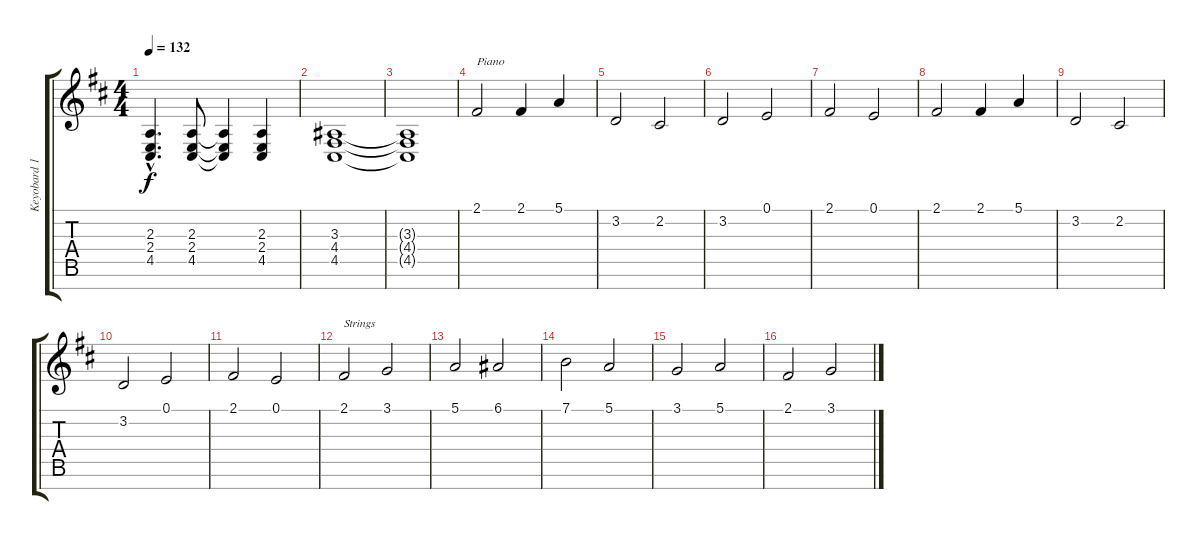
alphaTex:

\track ("Keyobard 1" "Keyobard 1") {instrument synthstrings1}
\staff {score tabs}
\tuning (E4 B3 G3 D3 A2 E2 B1) {hide}
\ts (4 4)
\tempo 132
\clef g2
\ks d
(2.3{hac} 2.4{hac} 4.5{hac}).4{d dy f} (2.3 2.4 4.5).8 (2.3{t} 2.4{t} 4.5{t}).4 (2.3 2.4 4.5).4 |
(3.3 4.4 4.5).1 |
(3.3{t} 4.4{t} 4.5{t}).1 |
2.1.2{txt "Piano" instrument acousticgrandpiano} 2.1.4 5.1.4 |
3.2.2 2.2.2 |
3.2.2 0.1.2 |
2.1.2 0.1.2 |
2.1.2 2.1.4 5.1.4 |
3.2.2 2.2.2 |
3.2.2 0.1.2 |
2.1.2 0.1.2 |
2.1.2{txt "Strings" instrument stringensemble1} 3.1.2 |
5.1.2 6.1.2 |
7.1.2 5.1.2 |
3.1.2 5.1.2 |
2.1.2 3.1.2
